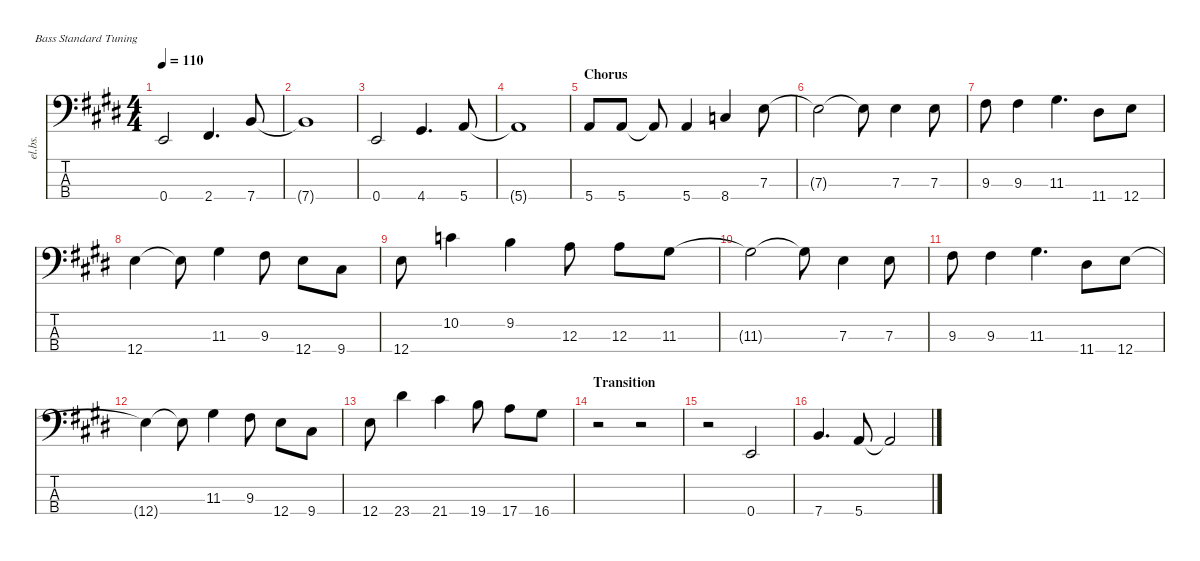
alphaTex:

\defaultSystemsLayout 4
\hideDynamics
\bracketExtendMode nobrackets
\otherSystemsTrackNameOrientation horizontal
\track ("Electric Bass" "el.bs.") {instrument electricbassfinger}
\staff {score tabs}
\tuning (G2 D2 A1 E1)
\ts (4 4)
\tempo 110
\clef f4
\ks e
0.4{acc forcenatural}.2{dy mf beam Up} 2.4{acc #}.4{d beam Up} 7.4{acc forcenatural}.8{beam Up} |
7.4{t acc forcenatural}.1{beam Up} |
0.4{acc forcenatural}.2{beam Up} 4.4{acc #}.4{d beam Up} 5.4{acc forcenatural}.8{beam Up} |
5.4{t acc forcenatural}.1{beam Up} |
\section ("" "Chorus")
5.4{acc forcenatural}.8{beam Up} 5.4{acc forcenatural}.8{beam Up} 5.4{t acc forcenatural}.8{beam Up} 5.4{acc forcenatural}.4{beam Up} 8.4{acc forcenatural}.4{beam Up} 7.3{acc forcenatural}.8{beam Down} |
7.3{t acc forcenatural}.2{beam Down} 7.3{t acc forcenatural}.8{beam Down} 7.3{acc forcenatural}.4{beam Down} 7.3{acc forcenatural}.8{beam Down} |
9.3{acc #}.8{beam Down} 9.3{acc #}.4{beam Down} 11.3{acc #}.4{d beam Down} 11.4{acc #}.8{beam Down} 12.4{acc forcenatural}.8{beam Down} |
12.4{acc forcenatural}.4{beam Down} 12.4{t acc forcenatural}.8{beam Down} 11.3{acc #}.4{beam Down} 9.3{acc #}.8{beam Down} 12.4{acc forcenatural}.8{beam Down} 9.4{acc #}.8{beam Down} |
12.4{acc forcenatural}.8{beam Down} 10.2{acc forcenatural}.4{beam Down} 9.2{acc forcenatural}.4{beam Down} 12.3{acc forcenatural}.8{beam Down} 12.3{acc forcenatural}.8{beam Down} 11.3{acc #}.8{beam Down} |
11.3{t acc #}.2{beam Down} 11.3{t acc #}.8{beam Down} 7.3{acc forcenatural}.4{beam Down} 7.3{acc forcenatural}.8{beam Down} |
9.3{acc #}.8{beam Down} 9.3{acc #}.4{beam Down} 11.3{acc #}.4{d beam Down} 11.4{acc #}.8{beam Down} 12.4{acc forcenatural}.8{beam Down} |
12.4{t acc forcenatural}.4{beam Down} 12.4{t acc forcenatural}.8{beam Down} 11.3{acc #}.4{beam Down} 9.3{acc #}.8{beam Down} 12.4{acc forcenatural}.8{beam Down} 9.4{acc #}.8{beam Down} |
12.4{acc forcenatural}.8{beam Down} 23.4{acc #}.4{beam Down} 21.4{acc #}.4{beam Down} 19.4{acc forcenatural}.8{beam Down} 17.4{acc forcenatural}.8{beam Down} 16.4{acc #}.8{beam Down} |
\section ("" "Transition")
r.2{beam Down} r.2{beam Down} |
r.2{beam Down} 0.4{acc forcenatural}.2{beam Up} |
7.4{acc forcenatural}.4{d beam Up} 5.4{acc forcenatural}.8{beam Up} 5.4{t acc forcenatural}.2{beam Up}
